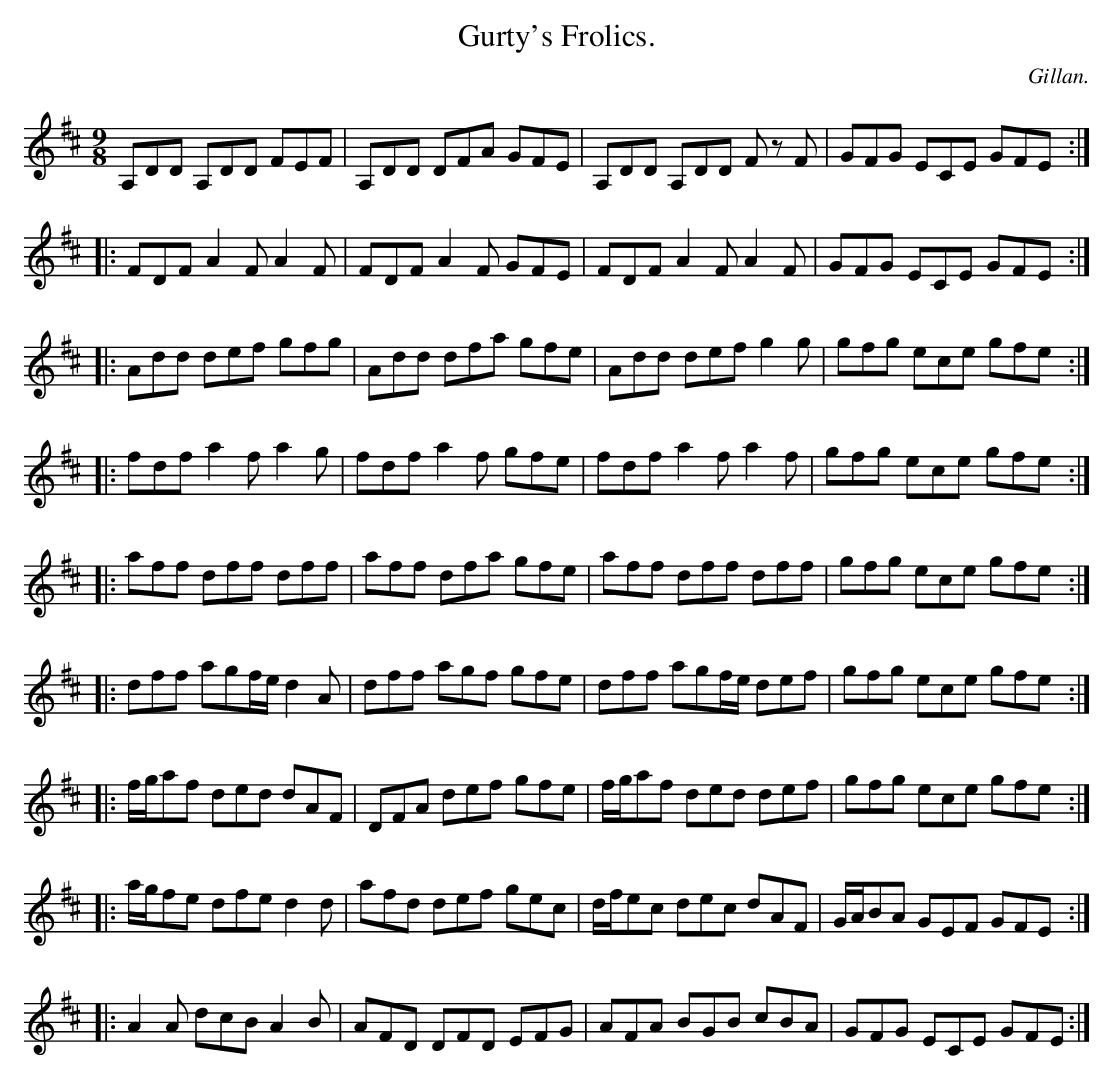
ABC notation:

X:1
T: Gurty's Frolics.
C: Gillan.
M: 9/8
K: D
A,DD A,DD FEF | A,DD DFA GFE | A,DD A,DD F z F | GFG ECE GFE :|
|: FDF A2 F A2 F | FDF A2 F GFE | FDF A2 F A2 F | GFG ECE GFE :|
|: Add def gfg | Add dfa gfe | Add def g2 g | gfg ece gfe :|
|: fdf a2 f a2 g | fdf a2 f gfe | fdf a2 f a2 f | gfg ece gfe :|
|: aff dff dff | aff dfa gfe | aff dff dff | gfg ece gfe :|
|: dff agf/e/ d2 A | dff agf gfe | dff agf/e/ def | gfg ece gfe :|
|: f/g/af ded dAF | DFA def gfe | f/g/af ded def | gfg ece gfe :|
|: a/g/fe dfe d2 d | afd def gec | d/f/ec dec dAF | G/A/BA GEF GFE :|
|: A2 A dcB A2 B | AFD DFD EFG | AFA BGB cBA | GFG ECE GFE :|
